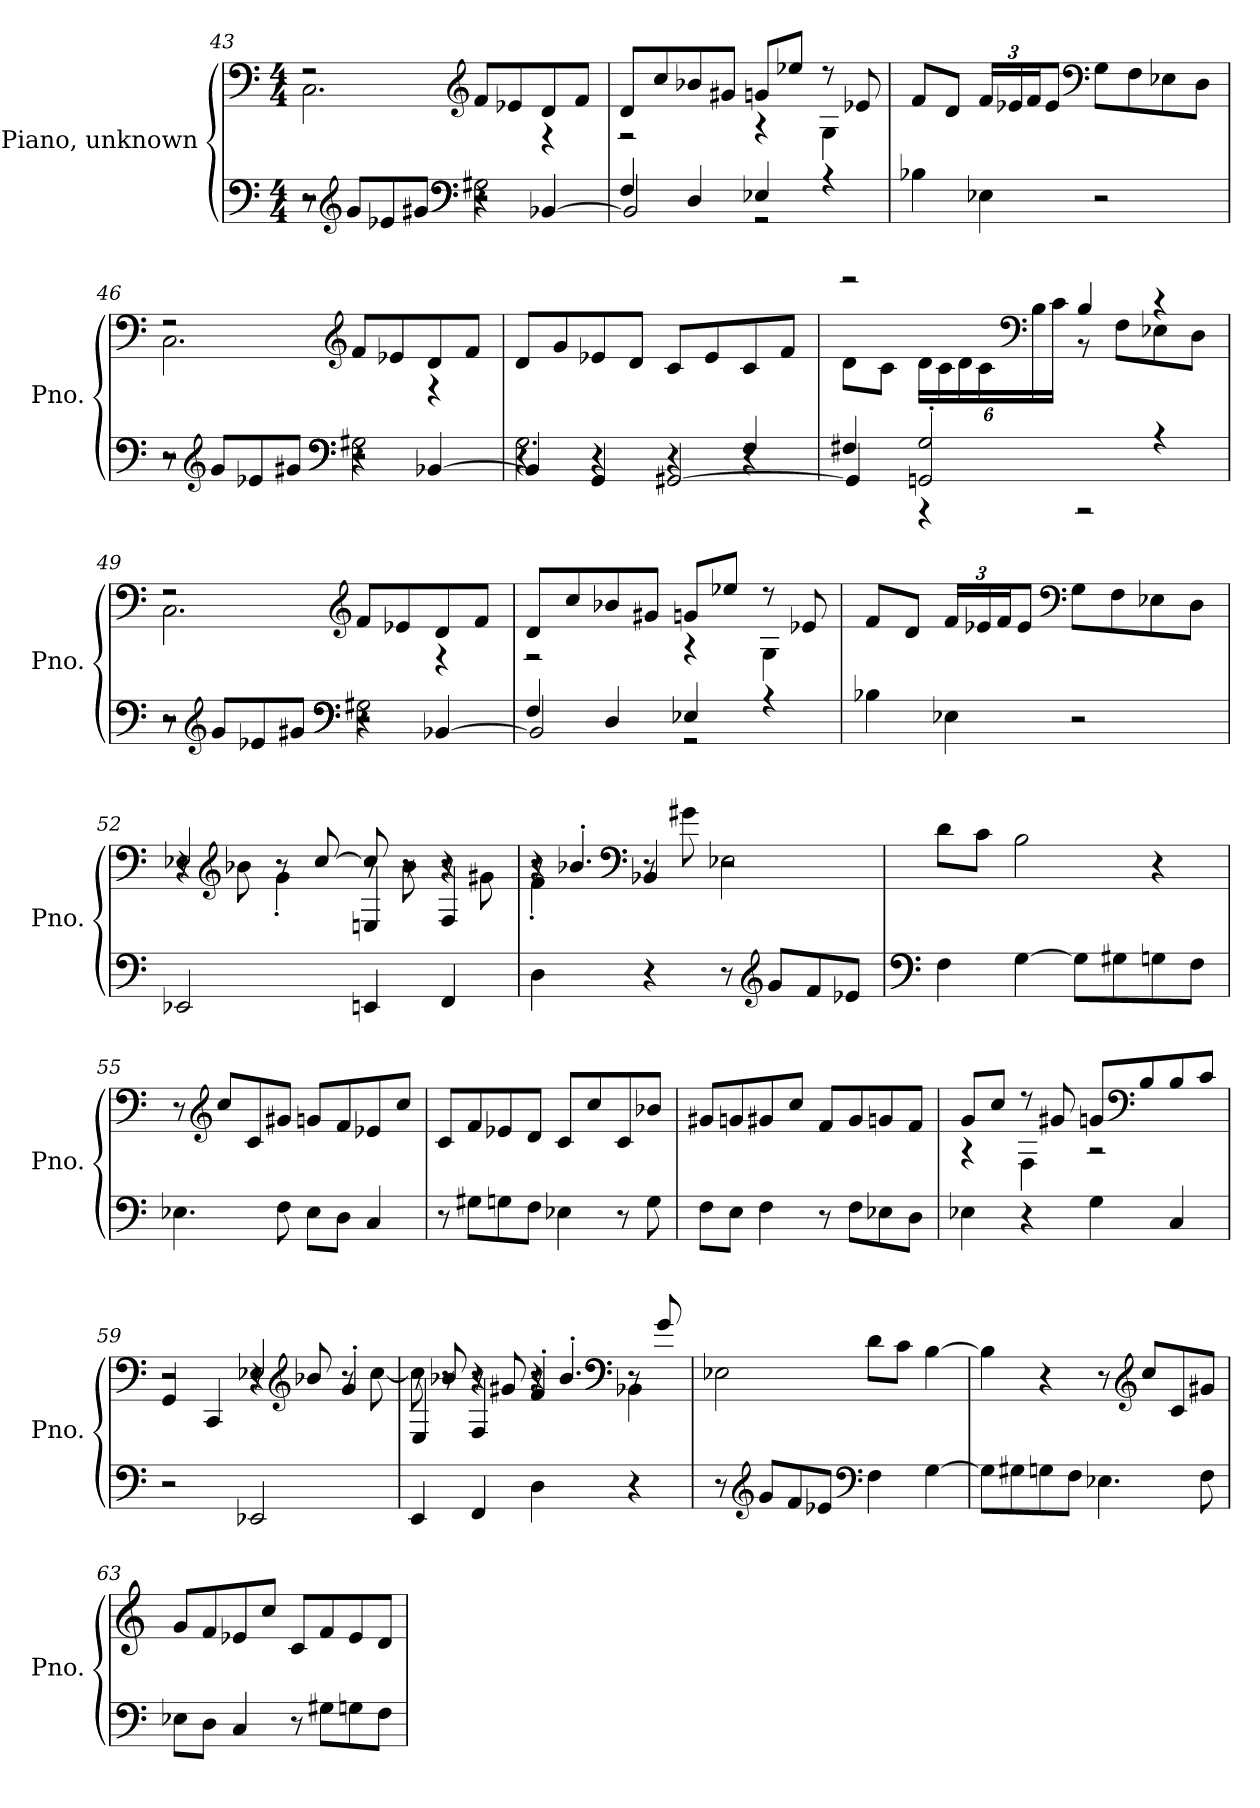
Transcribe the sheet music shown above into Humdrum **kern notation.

**kern	**kern
*part1	*part1
*staff2	*staff1
*I"Piano, unknown	*
*I'Pno.	*
*clefF4	*clefF4
*k[]	*k[]
*M4/4	*M4/4
=43	=43
*^	*^
*	*^	*	*
8r	2r	2r	2r	2.C\
*clefG2	*	*	*	*
8g/L	.	.	.	.
8e-X/	.	.	.	.
8g#X/J	.	.	.	.
*clefF4	*	*	*clefG2	*
2r	2G#X\	4r	8f/L	.
.	.	.	8e-X/	.
.	.	[4BB-X/	8d/	4r
.	.	.	8f/J	.
*	*v	*v	*	*
!!LO:PB:g=z	!!
=44	=44	=44	=44
4F/	2BB-/]	8d/L	2r
.	.	8cc/	.
4D/	.	8b-X/	.
.	.	8g#X/J	.
4E-X/	2r	8gn/L	4r
.	.	8ee-X/J	.
4r	.	8r	4G\
.	.	8e-X/	.
*v	*v	*	*
*	*v	*v
=45	=45
4B-X\	8f/L
.	8d/J
*	*Xbrackettup
4E-X\	24f/LL
.	24e-X/
.	24f/J
.	8e-/J
*	*clefF4
2r	8G\L
.	8F\
.	8E-X\
.	8D\J
=46	=46
*^	*^
*	*^	*	*
8r	2r	2r	2r	2.C\
*clefG2	*	*	*	*
8g/L	.	.	.	.
8e-X/	.	.	.	.
8g#X/J	.	.	.	.
*clefF4	*	*	*clefG2	*
2r	2G#X\	4r	8f/L	.
.	.	.	8e-X/	.
.	.	[4BB-X/	8d/	4r
.	.	.	8f/J	.
*	*	*	*v	*v
!!LO:LB:g=z
=47	=47	=47	=47
4r	2.G\	4BB-/]	8d/L
.	.	.	8g/
4GG/	.	4r	8e-X/
.	.	.	8d/J
4r	.	[2GG#X/	8c/L
.	.	.	8e-/
4F/	4r	.	8c/
.	.	.	8f/J
*	*v	*v	*
=48	=48	=48
*	*	*^
4F#X/	4GG#/]	2r	8d\L
.	.	.	8c\J
2GGn/' 2G/'	4r	.	24d\LL
.	.	.	24c\
.	.	.	24d\
.	.	.	24c\
*	*	*clefF4	*
.	.	.	24B\
.	.	.	24c\JJ
.	2r	4B/	8r
.	.	.	8F\L
4r	.	4r	8E-X\
.	.	.	8D\J
=49	=49	=49	=49
*	*^	*	*
8r	2r	2r	2r	2.C\
*clefG2	*	*	*	*
8g/L	.	.	.	.
8e-X/	.	.	.	.
8g#X/J	.	.	.	.
*clefF4	*	*	*clefG2	*
2r	2G#X\	4r	8f/L	.
.	.	.	8e-X/	.
.	.	[4BB-X/	8d/	4r
.	.	.	8f/J	.
*	*v	*v	*	*
!!LO:LB:g=z	!!
=50	=50	=50	=50
4F/	2BB-/]	8d/L	2r
.	.	8cc/	.
4D/	.	8b-X/	.
.	.	8g#X/J	.
4E-X/	2r	8gn/L	4r
.	.	8ee-X/J	.
4r	.	8r	4G\
.	.	8e-X/	.
*v	*v	*	*
*	*v	*v
=51	=51
4B-X\	8f/L
.	8d/J
4E-X\	24f/LL
.	24e-X/
.	24f/J
.	8e-/J
*	*clefF4
2r	8G\L
.	8F\
.	8E-X\
.	8D\J
=52	=52
*	*^
*	*	*^
2EE-X/	4r	8r	2E-X/
*	*clefG2	*	*
.	.	8b-X\	.
.	8r	4g'\	.
.	[8cc/	.	.
4EEn/	8cc/]	8r	4En/
.	8r	8b-\	.
4FF/	4r	8r	4F/
.	.	8g#X\	.
!!LO:LB:g=z	!!	!!
=53	=53	=53	=53
4D\	8r	4f'\	4r
.	4.b-X'/	.	.
*	*clefF4	*	*
4r	.	8r	4BB-X/
.	.	8g#X\	.
8r	2r	2E-X\	2r
*clefG2	*	*	*
8g/L	.	.	.
8f/	.	.	.
8e-X/J	.	.	.
*	*v	*v	*v
=54	=54
*clefF4	*
4F\	8d\L
.	8c\J
[4G\	2B\
8G\L]	.
8G#X\	.
8Gn\	4r
8F\J	.
=55	=55
4.E-X\	8r
*	*clefG2
.	8cc/L
.	8c/
8F\	8g#X/J
8E-\L	8gn/L
8D\J	8f/
4C/	8e-X/
.	8cc/J
!!LO:LB:g=z
=56	=56
8r	8c/L
8G#X\L	8f/
8Gn\	8e-X/
8F\J	8d/J
4E-X\	8c/L
.	8cc/
8r	8c/
8G\	8b-X/J
=57	=57
8F\L	8g#X/L
8E\J	8gn/
4F\	8g#X/
.	8cc/J
8r	8f/L
8F\L	8g#/
8E-X\	8gn/
8D\J	8f/J
=58	=58
*	*^
4E-X\	8g/L	4r
.	8cc/J	.
4r	8r	4F\
.	8g#X/	.
4G\	8gn/L	2r
*	*clefF4	*
.	8B/	.
4C/	8B/	.
.	8c/J	.
=59	=59	=59
*	*	*^
2r	4GG/	2r	2r
.	4CC/	.	.
2EE-X/	8r	4r	2E-X/
*	*clefG2	*	*
.	8b-X/	.	.
.	4g'/	8r	.
.	.	[8cc\	.
!!LO:LB:g=z	!!	!!
=60	=60	=60	=60
4EE/	8r	8cc\]	4E/
.	8b-X/	8r	.
4FF/	8r	4r	4F/
.	8g#X/	.	.
4D\	4f'/	4r	8r
.	.	.	4.b-'/
*	*clefF4	*	*
4r	8r	4BB-X\	.
.	8g#/	.	.
*	*v	*v	*v
=61	=61
8r	2E-X\
*clefG2	*
8g/L	.
8f/	.
8e-X/J	.
*clefF4	*
4F\	8d\L
.	8c\J
[4G\	[4B\
=62	=62
8G\L]	4B\]
8G#X\	.
8Gn\	4r
8F\J	.
4.E-X\	8r
*	*clefG2
.	8cc/L
.	8c/
8F\	8g#X/J
!!LO:PB:g=z
=63	=63
8E-X\L	8g/L
8D\J	8f/
4C/	8e-X/
.	8cc/J
8r	8c/L
8G#X\L	8f/
8Gn\	8e-/
8F\J	8d/J
=	=
*-	*-
